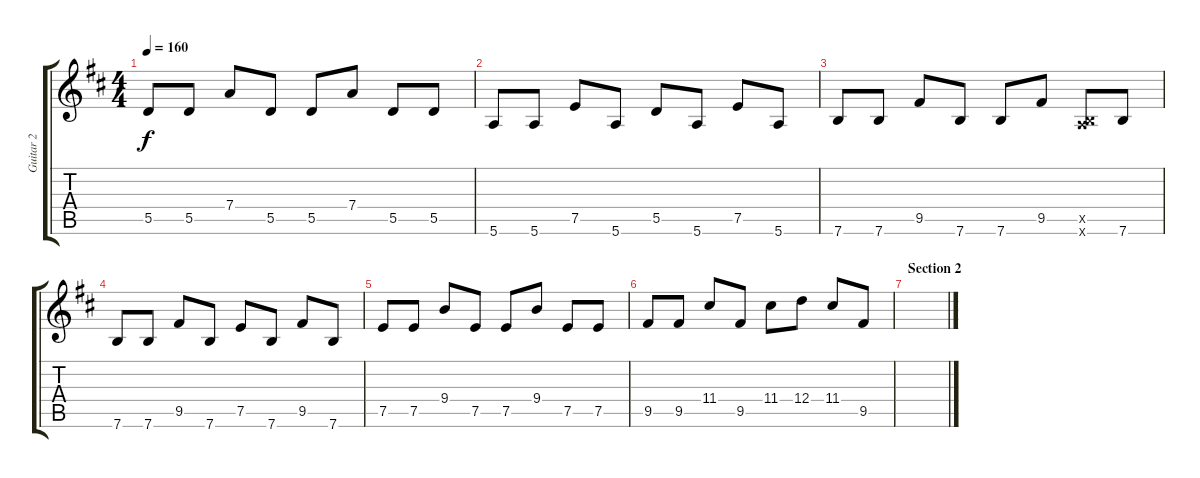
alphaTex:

\track ("Guitar 2" "Guitar 2") {instrument electricguitarmuted}
\staff {score tabs}
\tuning (E4 B3 G3 D3 A2 E2) {hide}
\ts (4 4)
\tempo 160
\clef g2
\ks bminor
5.5.8{dy f} 5.5.8 7.4.8 5.5.8 5.5.8 7.4.8 5.5.8 5.5.8 |
5.6.8 5.6.8 7.5.8 5.6.8 5.5.8 5.6.8 7.5.8 5.6.8 |
7.6.8 7.6.8 9.5.8 7.6.8 7.6.8 9.5.8 (0.5{x} 7.6{x}).8 7.6.8 |
7.6.8 7.6.8 9.5.8 7.6.8 7.5.8 7.6.8 9.5.8 7.6.8 |
7.5.8 7.5.8 9.4.8 7.5.8 7.5.8 9.4.8 7.5.8 7.5.8 |
9.5.8 9.5.8 11.4.8 9.5.8 11.4.8 12.4.8 11.4.8 9.5.8 |
\section ("" "Section 2")
